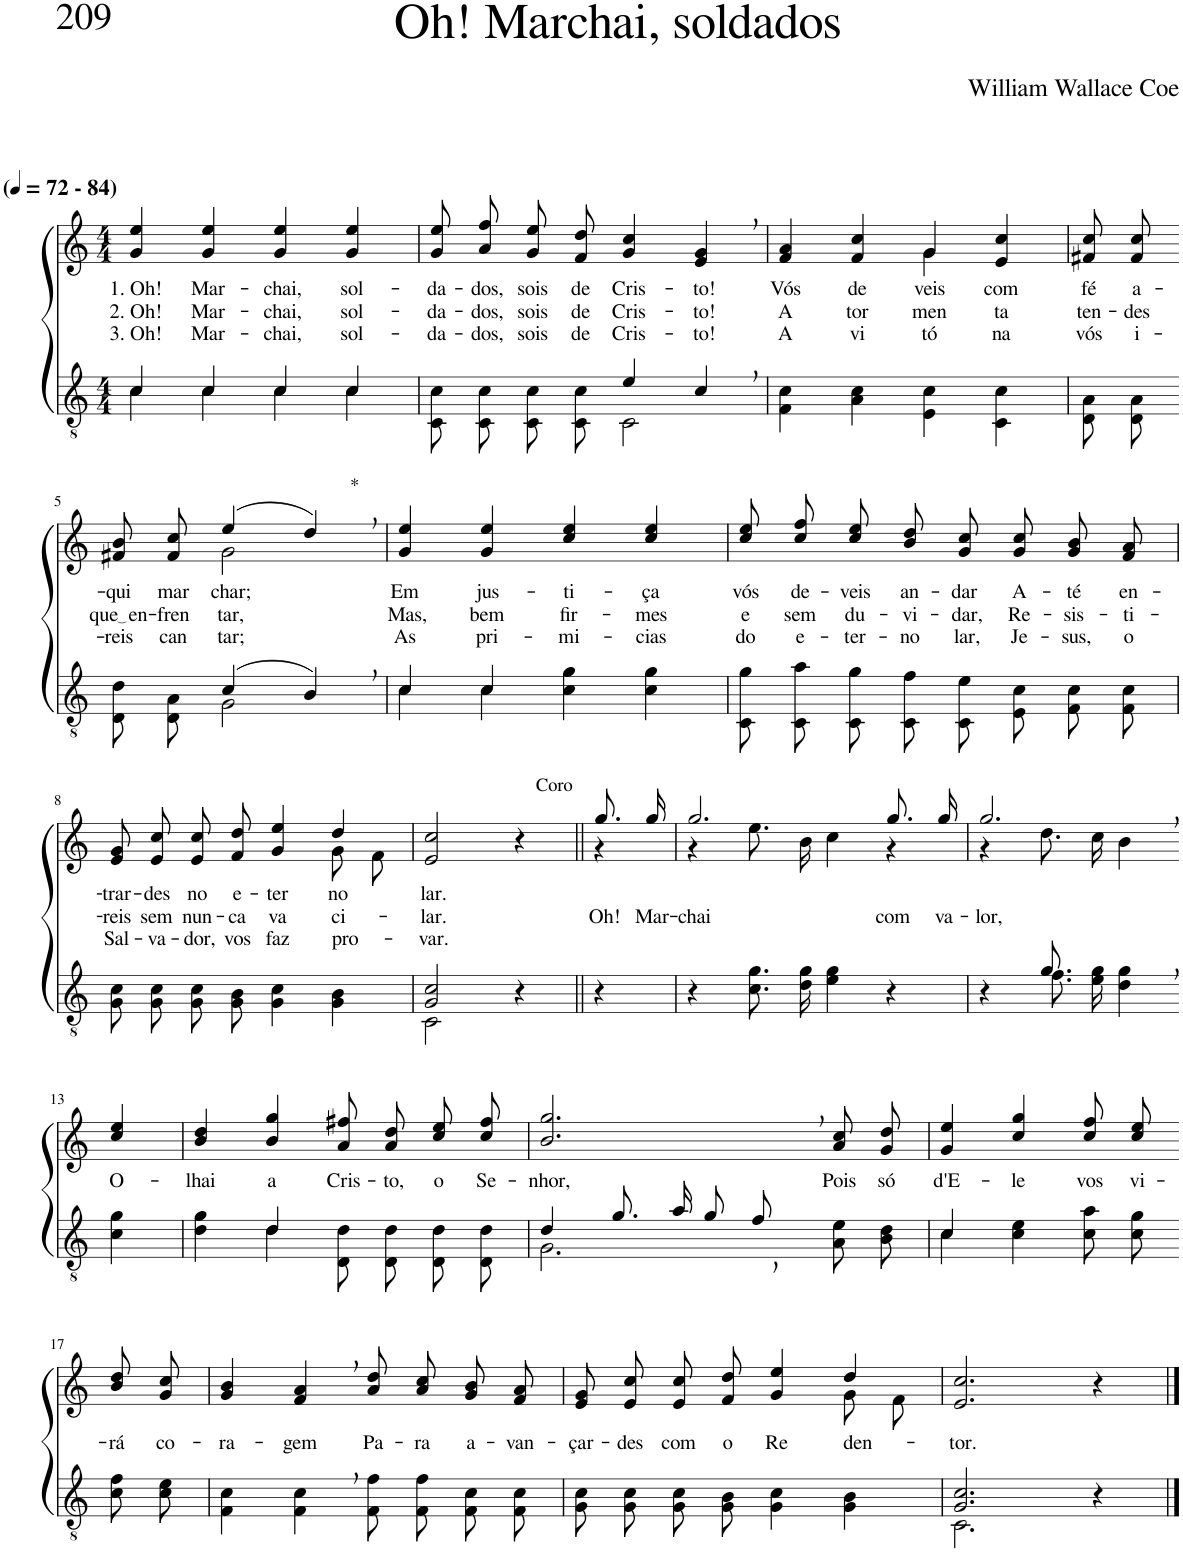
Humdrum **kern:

**kern	**kern	**text	**text	**text
*part2	*part1	*part1	*part1	*part1
*staff2	*staff1	*staff1	*staff1	*staff1
*I"Parte III e IV	*I"Parte I e II	*	*	*
*clefGv2	*clefG2	*	*	*
*Trd3c5	*Trd3c5	*	*	*
*k[]	*k[]	*	*	*
*M4/4	*M4/4	*	*	*
*MM72	*MM72	*	*	*
=1	=1	=1	=1	=1
*^	*	*	*	*
!	!	!LO:TX:a:B:t=(	!	!	!
!	!	!LO:TX:a:B:t=- 84)	!	!	!
!	!	!	!LO:LY:b	!LO:LY:b	!LO:LY:b
4c\	4c/	4g/ 4ee/	1. Oh!	2. Oh!	3. Oh!
!	!	!	!LO:LY:b	!LO:LY:b	!LO:LY:b
4c\	4c/	4g/ 4ee/	Mar-	Mar-	Mar-
!	!	!	!LO:LY:b	!LO:LY:b	!LO:LY:b
4c\	4c/	4g/ 4ee/	-chai,	-chai,	-chai,
!	!	!	!LO:LY:b	!LO:LY:b	!LO:LY:b
4c\	4c/	4g/ 4ee/	sol-	sol-	sol-
=2	=2	=2	=2	=2	=2
!	!	!	!LO:LY:b	!LO:LY:b	!LO:LY:b
2ryy	8C/ 8c/L	8g\ 8ee\L	-da-	-da-	-da-
!	!	!	!LO:LY:b	!LO:LY:b	!LO:LY:b
.	8C/ 8c/J	8a\ 8ff\J	-dos,	-dos,	-dos,
!	!	!	!LO:LY:b	!LO:LY:b	!LO:LY:b
.	8C/ 8c/L	8g\ 8ee\L	sois	sois	sois
!	!	!	!LO:LY:b	!LO:LY:b	!LO:LY:b
.	8C/ 8c/J	8f\ 8dd\J	de	de	de
!	!	!	!LO:LY:b	!LO:LY:b	!LO:LY:b
4e/	2C\	4g/ 4cc/	Cris-	Cris-	Cris-
!	!	!	!LO:LY:b	!LO:LY:b	!LO:LY:b
4c,/	.	4e/, 4g/,	-to!	-to!	-to!
*v	*v	*	*	*	*
=3	=3	=3	=3	=3
!	!	!LO:LY:b	!LO:LY:b	!LO:LY:b
*	*^	*	*	*
4F\ 4c\	4f/ 4a/	2ryy	Vós	A	A
!	!	!	!LO:LY:b	!LO:LY:b	!LO:LY:b
4A\ 4c\	4f/ 4cc/	.	de-	tor-	vi-
!	!	!	!LO:LY:b	!LO:LY:b	!LO:LY:b
4E\ 4c\	4g/	4g\	-veis	-men-	-tó-
!	!	!	!LO:LY:b	!LO:LY:b	!LO:LY:b
4C\ 4c\	4e/ 4cc/	4ryy	com	-ta	-na
=4	=4	=4	=4	=4	=4
!	!	!	!LO:LY:b	!LO:LY:b	!LO:LY:b
*	*v	*v	*	*	*
8D/ 8A/L	8f#X/ 8cc/L	fé	ten-	vós
!	!	!LO:LY:b	!LO:LY:b	!LO:LY:b
8D/ 8A/J	8f#/ 8cc/J	a-	-des	i-
!!LO:LB:g=z
=5-	=5-	=5-	=5-	=5-
*^	*	*	*	*
!	!	!	!LO:LY:b	!LO:LY:b	!LO:LY:b
*	*	*^	*	*	*
4ryy	8D/ 8d/L	8f#X/ 8b/L	4ryy	-qui	que en	-reis
!	!	!	!	!LO:LY:b	!LO:LY:b	!LO:LY:b
.	8D/ 8A/J	8f#/ 8cc/J	.	mar-	-fren-	can-
!	!	!	!	!LO:LY:b	!LO:LY:b	!LO:LY:b
(4c/	2G\	(4ee/	2g\	-char;	-tar,	-tar;
!	!	!LO:TX:a:t=*	!	!	!	!
4B,/)	.	4dd,/)	.	.	.	.
*	*	*v	*v	*	*	*
=6	=6	=6	=6	=6	=6
!	!	!	!LO:LY:b	!LO:LY:b	!LO:LY:b
4c\	4c/	4g/ 4ee/	Em	Mas,	As
!	!	!	!LO:LY:b	!LO:LY:b	!LO:LY:b
4c\	4c/	4g/ 4ee/	jus-	bem	pri-
!	!	!	!LO:LY:b	!LO:LY:b	!LO:LY:b
4c\ 4g\	2ryy	4cc/ 4ee/	-ti-	fir-	-mi-
!	!	!	!LO:LY:b	!LO:LY:b	!LO:LY:b
4c\ 4g\	.	4cc/ 4ee/	-ça	-mes	-cias
*v	*v	*	*	*	*
=7	=7	=7	=7	=7
!	!	!LO:LY:b	!LO:LY:b	!LO:LY:b
8C\ 8g\L	8cc\ 8ee\L	vós	e	do
!	!	!LO:LY:b	!LO:LY:b	!LO:LY:b
8C\ 8a\J	8cc\ 8ff\J	de-	sem	e-
!	!	!LO:LY:b	!LO:LY:b	!LO:LY:b
8C/ 8g/L	8cc\ 8ee\L	-veis	du-	-ter-
!	!	!LO:LY:b	!LO:LY:b	!LO:LY:b
8C/ 8f/J	8b\ 8dd\J	an-	-vi-	-no
!	!	!LO:LY:b	!LO:LY:b	!LO:LY:b
8C/ 8e/L	8g/ 8cc/L	-dar	-dar,	lar,
!	!	!LO:LY:b	!LO:LY:b	!LO:LY:b
8E/ 8c/J	8g/ 8cc/J	A-	Re-	Je-
!	!	!LO:LY:b	!LO:LY:b	!LO:LY:b
8F/ 8c/L	8g/ 8b/L	-té	-sis-	-sus,
!	!	!LO:LY:b	!LO:LY:b	!LO:LY:b
8F/ 8c/J	8f/ 8a/J	en-	-ti-	o
!!LO:LB:g=z
=8	=8	=8	=8	=8
!	!	!LO:LY:b	!LO:LY:b	!LO:LY:b
*	*^	*	*	*
8G/ 8c/L	8e/ 8g/L	2.ryy	-trar-	-reis	Sal-
!	!	!	!LO:LY:b	!LO:LY:b	!LO:LY:b
8G/ 8c/J	8e/ 8cc/J	.	-des	sem	-va-
!	!	!	!LO:LY:b	!LO:LY:b	!LO:LY:b
8G/ 8c/L	8e/ 8cc/L	.	no	nun-	-dor,
!	!	!	!LO:LY:b	!LO:LY:b	!LO:LY:b
8G/ 8B/J	8f/ 8dd/J	.	e-	-ca	vos
!	!	!	!LO:LY:b	!LO:LY:b	!LO:LY:b
4G\ 4c\	4g/ 4ee/	.	-ter-	va-	faz
!	!	!	!LO:LY:b	!LO:LY:b	!LO:LY:b
4G\ 4B\	4dd/	8g\L	-no	-ci-	pro-
.	.	8f\J	.	.	.
=9	=9	=9	=9	=9	=9
*^	*	*	*	*	*
!	!	!	!	!LO:LY:b	!LO:LY:b	!LO:LY:b
*	*	*v	*v	*	*	*
2G/ 2c/	2C\	2e/ 2cc/	lar.	-lar.	-var.
!	!	!LO:TX:a:t=Coro	!	!	!
4r	4ryy	4r	.	.	.
=10||	=10||	=10||	=10||	=10||	=10||
!	!	!	!	!LO:LY:b	!
*v	*v	*^	*	*	*
4r	8.gg/L	4r	.	Oh!	.
!	!	!	!	!LO:LY:b	!
.	16gg/Jk	.	.	Mar-	.
=11	=11	=11	=11	=11	=11
!	!	!	!	!LO:LY:b	!
4r	2.gg/	4r	.	-chai	.
8.c\ 8.g\L	.	8.ee\L	.	.	.
16d\ 16g\Jk	.	16b\Jk	.	.	.
4e\ 4g\	.	4cc\	.	.	.
!	!	!	!	!LO:LY:b	!
4r	8.gg/L	4r	.	com	.
!	!	!	!	!LO:LY:b	!
.	16gg/Jk	.	.	va-	.
=12	=12	=12	=12	=12	=12
*^	*	*	*	*	*
!	!	!	!	!	!LO:LY:b	!
4r	4ryy	2.gg,/	4r	.	-lor,	.
8.g/	8.f\L	.	8.dd\L	.	.	.
4ryy	16e\ 16g\Jk	.	16cc\Jk	.	.	.
.	4d\ 4g\	.	4b\	.	.	.
16ryy	.	.	.	.	.	.
*v	*v	*	*	*	*	*
*	*v	*v	*	*	*
!!LO:LB:g=z
=13-	=13-	=13-	=13-	=13-
!	!	!LO:LY:b	!	!
4c\ 4g\	4cc/ 4ee/	O-	.	.
=14	=14	=14	=14	=14
*^	*	*	*	*
!	!	!	!LO:LY:b	!	!
4ryy	4d\ 4g\	4b/ 4dd/	-lhai	.	.
!	!	!	!LO:LY:b	!	!
4d/	4d\	4b/ 4gg/	a	.	.
!	!	!	!LO:LY:b	!	!
2ryy	8D/ 8d/L	8a\ 8ff#X\L	Cris-	.	.
!	!	!	!LO:LY:b	!	!
.	8D/ 8d/J	8a\ 8dd\J	-to,	.	.
!	!	!	!LO:LY:b	!	!
.	8D/ 8d/L	8cc\ 8ee\L	o	.	.
!	!	!	!LO:LY:b	!	!
.	8D/ 8d/J	8cc\ 8ff#\J	Se-	.	.
=15	=15	=15	=15	=15	=15
!	!	!	!LO:LY:b	!	!
4d/	2.G\	2.b/, 2.gg/,	-nhor,	.	.
8.g/L	.	.	.	.	.
16a/Jk	.	.	.	.	.
8g/L	.	.	.	.	.
8f,/J	.	.	.	.	.
!	!	!	!LO:LY:b	!	!
4ryy	8A\ 8e\L	8a\ 8cc\L	Pois	.	.
!	!	!	!LO:LY:b	!	!
.	8B\ 8d\J	8g\ 8dd\J	só	.	.
=16	=16	=16	=16	=16	=16
!	!	!	!LO:LY:b	!	!
4c\	4c/	4g/ 4ee/	d'E-	.	.
!	!	!	!LO:LY:b	!	!
4c\ 4e\	2ryy	4cc/ 4gg/	-le	.	.
!	!	!	!LO:LY:b	!	!
8c\ 8a\L	.	8cc\ 8ff\L	vos	.	.
!	!	!	!LO:LY:b	!	!
8c\ 8g\J	.	8cc\ 8ee\J	vi-	.	.
*v	*v	*	*	*	*
!!LO:LB:g=z
=17-	=17-	=17-	=17-	=17-
!	!	!LO:LY:b	!	!
8c\ 8f\L	8b\ 8dd\L	-rá	.	.
!	!	!LO:LY:b	!	!
8c\ 8e\J	8g\ 8cc\J	co-	.	.
=18	=18	=18	=18	=18
!	!	!LO:LY:b	!	!
4F\ 4c\	4g/ 4b/	-ra-	.	.
!	!	!LO:LY:b	!	!
4F\, 4c\,	4f/, 4a/,	-gem	.	.
!	!	!LO:LY:b	!	!
8F\ 8f\L	8a\ 8dd\L	Pa-	.	.
!	!	!LO:LY:b	!	!
8F\ 8f\J	8a\ 8cc\J	-ra	.	.
!	!	!LO:LY:b	!	!
8F/ 8c/L	8g/ 8b/L	a-	.	.
!	!	!LO:LY:b	!	!
8F/ 8c/J	8f/ 8a/J	-van-	.	.
=19	=19	=19	=19	=19
!	!	!LO:LY:b	!	!
*	*^	*	*	*
8G/ 8c/L	8e/ 8g/L	2.ryy	-çar-	.	.
!	!	!	!LO:LY:b	!	!
8G/ 8c/J	8e/ 8cc/J	.	-des	.	.
!	!	!	!LO:LY:b	!	!
8G/ 8c/L	8e/ 8cc/L	.	com	.	.
!	!	!	!LO:LY:b	!	!
8G/ 8B/J	8f/ 8dd/J	.	o	.	.
!	!	!	!LO:LY:b	!	!
4G\ 4c\	4g/ 4ee/	.	Re-	.	.
!	!	!	!LO:LY:b	!	!
4G\ 4B\	4dd/	8g\L	-den-	.	.
.	.	8f\J	.	.	.
=20	=20	=20	=20	=20	=20
*^	*	*	*	*	*
!	!	!	!	!LO:LY:b	!	!
*	*	*v	*v	*	*	*
2.G/ 2.c/	2.C\	2.e/ 2.cc/	-tor.	.	.
4r	4ryy	4r	.	.	.
*v	*v	*	*	*	*
==	==	==	==	==
*-	*-	*-	*-	*-
